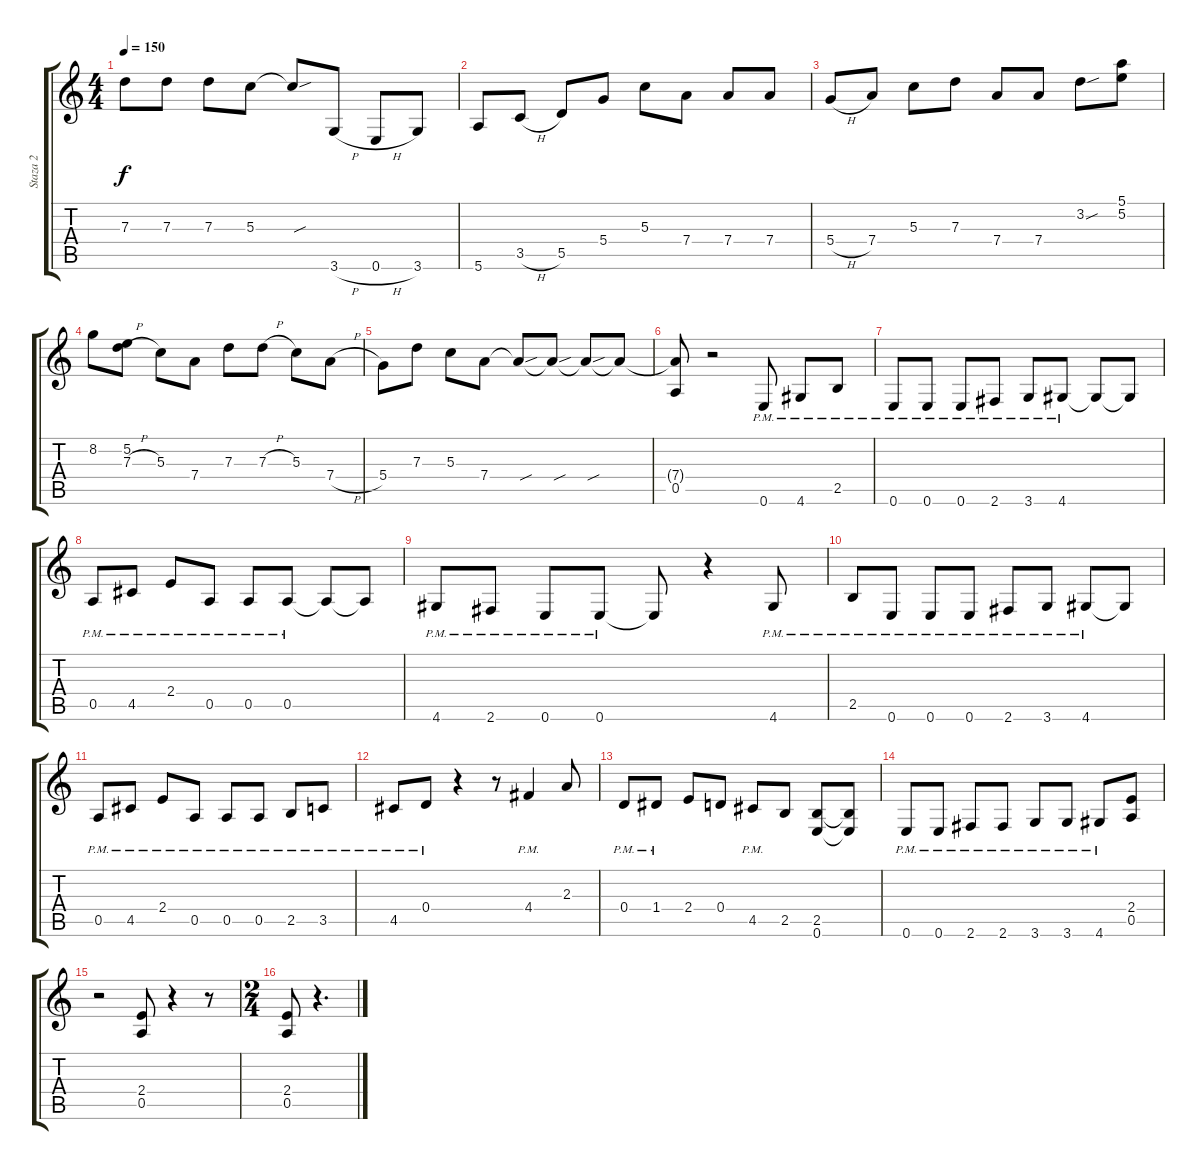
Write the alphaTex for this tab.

\track ("Staza 2" "Staza 2") {instrument distortionguitar}
\staff {score tabs}
\tuning (E4 B3 G3 D3 A2 E2) {hide}
\ts (4 4)
\tempo 150
\clef g2
\ks c
7.3.8{dy f} 7.3.8 7.3.8 5.3.8 5.3{sou t}.8 3.6{h}.8 0.6{h}.8 3.6.8 |
5.6.8 3.5{h}.8 5.5.8 5.4.8 5.3.8 7.4.8 7.4.8 7.4.8 |
5.4{h}.8 7.4.8 5.3.8 7.3.8 7.4.8 7.4.8 3.2{sou}.8 (5.1 5.2).8 |
8.2.8 (5.2 7.3{h}).8 5.3.8 7.4.8 7.3.8 7.3{h}.8 5.3.8 7.4{h}.8 |
5.4.8 7.3.8 5.3.8 7.4.8 7.4{sou t}.8 7.4{sou t}.8 7.4{sou t}.8 7.4{t}.8 |
(7.4{t} 0.5).8 r.2 0.6{pm}.8 4.6{pm}.8 2.5{pm}.8 |
0.6{pm}.8 0.6{pm}.8 0.6{pm}.8 2.6{pm}.8 3.6{pm}.8 4.6{pm}.8 4.6{t}.8 4.6{t}.8 |
0.5{pm}.8 4.5{pm}.8 2.4{pm}.8 0.5{pm}.8 0.5{pm}.8 0.5{pm}.8 0.5{t}.8 0.5{t}.8 |
4.6{pm}.8 2.6{pm}.8 0.6{pm}.8 0.6{pm}.8 0.6{t}.8 r.4 4.6{pm}.8 |
2.5{pm}.8 0.6{pm}.8 0.6{pm}.8 0.6{pm}.8 2.6{pm}.8 3.6{pm}.8 4.6{pm}.8 4.6{t}.8 |
0.5{pm}.8 4.5{pm}.8 2.4{pm}.8 0.5{pm}.8 0.5{pm}.8 0.5{pm}.8 2.5{pm}.8 3.5{pm}.8 |
4.5{pm}.8 0.4{pm}.8 r.4 r.8 4.4{pm}.4 2.3.8 |
0.4{pm}.8 1.4{pm}.8 2.4.8 0.4.8 4.5{pm}.8 2.5.8 (2.5 0.6).8 (2.5{t} 0.6{t}).8 |
0.6{pm}.8 0.6{pm}.8 2.6{pm}.8 2.6{pm}.8 3.6{pm}.8 3.6{pm}.8 4.6{pm}.8 (2.4 0.5).8 |
r.2 (2.4 0.5).8 r.4 r.8 |
\ts (2 4)
(2.4 0.5).8 r.4{d}
